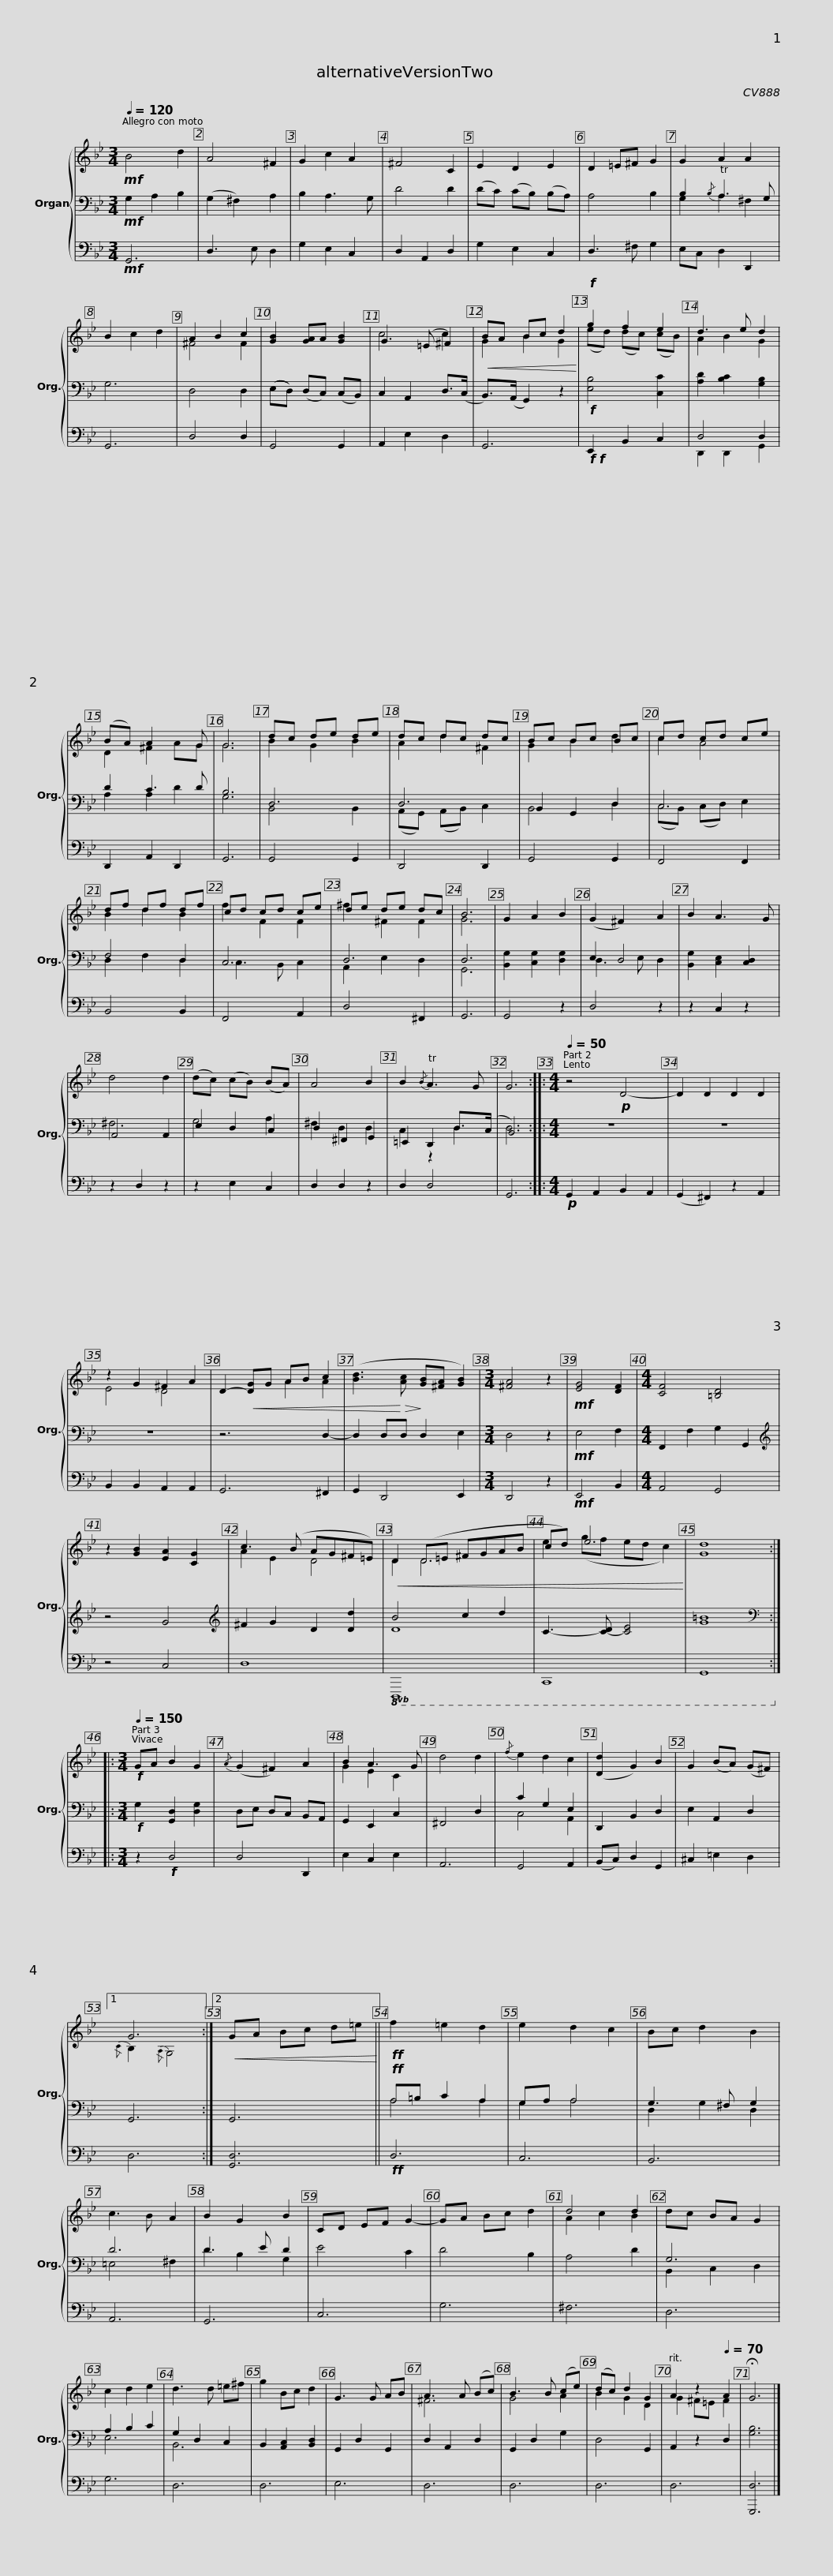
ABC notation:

X:1
%%score { ( 1 5 ) | ( 2 4 ) | ( 3 6 ) }
L:1/8
Q:1/4=120
M:3/4
I:linebreak $
K:Bb
V:1 treble
V:5 treble
V:2 bass
V:4 bass
V:3 bass
V:6 bass
V:1
!mf! B4 d2 | A4 ^F2 | G2 c2 A2 | ^F4 C2 | E2 D2 E2 | %5
 D2 =E^F G2 | G2 A2 A2 | B2 c2 d2 |$ A2 B2 c2 | [GB]2 [GA]A [GB]2 | %10
 G3 (=E ^F2) |!<(! BA Bc d2!<)! |!f! g2 f2 e2 | d3 e d2 | (BA) A2 x G |$ %15
 G6 | dc de de | dc dc dc | Bc Bc Bc | cd cd ce | %20
 df df df | cd cd ce |$ de de dc | B6 | G2 A2 B2 | %25
 (G2 ^F2) A2 | B2 A3 G | d4 d2 | (dc) (cB) (BA) | A4 B2 |$ %30
 B2{/B} TA3 G | G6 ::[M:4/4][Q:1/4=50][Q:1/4=50] z4!p! D4- | D2 D2 D2 D2 | z2 G2 ^F2 A2 | %35
 D2-!<(! [DG]G AB c2 | ([Bd]3!<)!!>(! [Ac]!>)! [GB][^FA] [GB]2) |$[M:3/4] [^FA]4 z2 |!mf! [EG]4 [DF]2 |[M:4/4] [CF]4 [=B,D]4 | %40
 z2 [GB]2 [EA]2 [CG]2 | c3 (B AG^F=E) |!<(! D2 (D=E ^FGAB |$ cd) e6!<)! | [Gd]8 :: %45
[M:3/4][Q:1/4=120][Q:1/4=150]!f! GA B2 G2 |{/A} (G2 ^F2) A2 | B2 A3 G | d4 d2 |{/f} e2 d2 c2 |$ %50
 ([Dd]2 G2) B2 | G2 (BA) (G^F) |1 G6 :|2!<(! GA Bc d=e!<)! ||!ff! f2 =e2 d2 | %55
 e2 d2 c2 | Bc d2 B2 | c3 B A2 |$ B2 G2 B2 | CD EF G2- | %60
 GA Bc d2 | d4 d2 | dc BA G2 | c2 d2 e2 | d3 d =e^f | %65
 g2 Bc d2 |$ G3 G AB | A3 A (Bc) | B3 B (ce) | (dc) d2 G2 | %70
 A2 z2[Q:1/4=100][Q:1/4=70] A2 | !fermata!G6 |] %72
V:2
!mf! G,2 A,2 B,2 | (G,2 ^F,2) A,2 | B,2 A,3 G, | D4 D2 | (DC) (CB,) (B,A,) | %5
 A,4 B,2 | B,2{/B,} TA,3 G, | G,6 |$ D,4 D,2 | ((E,D,)) (D,C,) (C,B,,) | %10
 C,2 A,,2 D,>(C, | B,,>)(A,, G,,2) z2 |!f! [E,B,]4 [C,C]2 | [A,D]2 [B,C]2 [G,B,]2 | D2 C3 D |$ %15
 B,6 | D,6 | D,6 | B,,2 G,,2 D,2 | C,6 | %20
 F,4 D,2 | C,6 |$ D,6 | D,6 | [B,,G,]2 [C,G,]2 [D,G,]2 | %25
 E,2 D,4 | [B,,G,]2 [C,E,]2 [C,D,]2 | A,,4 A,,2 | E,2 D,2 C,2 | D,2 ^F,,2 G,,2 |$ %30
 =E,,2 D,,2 D,>(C, | B,,6) ::[M:4/4] z8 | z8 | z8 | %35
 z6 D,2- | D,2 D,D, D,2 E,2 |$[M:3/4] D,4 z2 |!mf! E,4 F,2 |[M:4/4] F,,2 F,2 G,2 G,,2 | %40
[K:treble] z4 G4 |[K:treble] ^F2 G2 D2 [Dd]2 | B4 c2 d2 |$ C3- [C-D] [CE]4 | G8 :: %45
[M:3/4][K:bass]!f! G,2 [G,,D,]2 [D,G,]2 | D,E, D,C, B,,A,, | G,,2 E,,2 C,2 | ^F,,4 D,2 | C2 G,2 E,2 |$ %50
 D,,2 B,,2 D,2 | E,2 A,,2 D,2 |1 G,,6 :|2 G,,6 ||!ff! A,=B, C2 A,2 | %55
 G,A, A,4 | G,3 ^F, G,2 | D6 |$ D3 E D2 | E4 C2 | %60
 D4 B,2 | A,4 D2 | G,6 | A,2 B,2 C2 | G,2 D,2 C,2 | %65
 B,,2 [A,,C,]2 [B,,D,]2 |$ G,,2 D,2 G,,2 | D,2 A,,2 D,2 | G,,2 D,2 G,2 | D,4 G,,2 | %70
 A,,2 z2 D,2 | [G,B,]6 |] %72
V:3
!mf! G,,6 | D,3 E, D,2 | G,2 E,2 C,2 | D,2 A,,2 D,2 | G,2 E,2 C,2 | %5
 D,3 ^F, G,2 | E,C, D,2 D,,2 | G,,6 |$ D,4 D,2 | G,,4 G,,2 | %10
 A,,2 E,2 D,2 | G,,6 |!f!!f! E,,2 B,,2 C,2 | D,4 D,2 | D,,2 A,,2 D,,2 |$ %15
 G,,6 | G,,4 G,,2 | D,,4 D,,2 | G,,4 G,,2 | F,,4 F,,2 | %20
 B,,4 B,,2 | F,,4 A,,2 |$ D,4 ^F,,2 | G,,6 | G,,4 z2 | %25
 D,4 z2 | z2 C,2 z2 | z2 D,2 z2 | z2 E,2 C,2 | D,2 D,2 z2 |$ %30
 D,2 D,4 | G,,6 ::[M:4/4]!p! G,,2 A,,2 B,,2 A,,2 | (G,,2 ^F,,2) z2 A,,2 | B,,2 B,,2 A,,2 A,,2 | %35
 G,,6 ^F,,2 | G,,2 D,,4 E,,2 |$[M:3/4] D,,4 z2 |!mf! E,,4 B,,2 |[M:4/4] A,,4 G,,4 | %40
 z4 C,4 | D,8 |!8vb(! D,,,8 |$ C,,,8 | G,,,8!8vb)! :: %45
[M:3/4] z2!f! D,4 | D,4 D,,2 | E,2 C,2 E,2 | A,,6 | G,,4 A,,2 |$ %50
 (B,,C,) D,2 G,,2 | ^C,2 =E,2 D,2 |1 D,6 :|2 [G,,D,]6 ||!ff! D,6 | %55
 C,6 | B,,6 | A,,6 |$ G,,6 | C,6 | %60
 G,6 | ^F,6 | D,6 | G,6 | D,6 | %65
 D,6 |$ E,6 | D,6 | D,6 | D,6 | %70
 D,6 | [G,,,D,]6 |] %72
V:4
 x6 | x6 | x6 | x6 | x6 | %5
 x6 | G,2 A,2 ^F,2 | x6 |$ x6 | x6 | %10
 x6 | x6 | x6 | x6 | A,2 A,2 D2 |$ %15
 G,6 | B,,4 B,,2 | (A,,G,,) (A,,B,,) C,2 | B,,4 D,2 | (C,B,,) (C,D,) E,2 | %20
 D,2 F,2 D,2 | C,3 B,, C,2 |$ A,,2 E,2 D,2 | G,,6 | x6 | %25
 D,3 E, D,2 | x6 | ^F,6 | G,4 A,2 | ^F,2 D,2 D,2 |$ %30
 C,2 z2 D,2 | D,6 ::[M:4/4] x8 | x8 | x8 | %35
 x8 | x8 |$[M:3/4] x6 | x6 |[M:4/4] x8 | %40
[K:treble] x8 |[K:treble] x8 | D8 |$ x8 | =B8 :: %45
[M:3/4][K:bass] x6 | x6 | x6 | x6 | C,4 A,,2 |$ %50
 x6 | x6 |1 x6 :|2 x6 || A,4 A,2 | %55
 G,2 A,4 | D,2 G,2 D,2 | =E,4 ^F,2 |$ D2 B,2 G,2 | x6 | %60
 x6 | x6 | B,,2 C,2 D,2 | E,6 | B,,6 | %65
 x6 |$ x6 | x6 | x6 | x6 | %70
 x6 | x6 |] %72
V:5
 x6 | x6 | x6 | x6 | x6 | %5
 x6 | x6 | x6 |$ ^F4 F2 | x6 | %10
 c4 c2 | G2 B2 G2 | (ed) (dc) (cB) | A2 B2 G2 | D2 ^F2 AG |$ %15
 G6 | B2 G2 B2 | A2 d2 ^F2 | G2 B2 d2 | c2 A4 | %20
 B2 d2 B2 | f2 F2 F2 |$ ^f2 ^F2 F2 | G6 | x6 | %25
 x6 | x6 | x6 | x6 | x6 |$ %30
 x6 | x6 ::[M:4/4] x8 | x8 | E4 D4 | %35
 x2 x2 A2 A2 | x8 |$[M:3/4] x6 | x6 |[M:4/4] x8 | %40
 x8 | A2 E2 D4 | D2 D6 |$ e2 (gf ed c2) | x8 :: %45
[M:3/4] x6 | x6 | G2 E2 C2 | x6 | x6 |$ %50
 x6 | x6 |1{/C} B,2{/A,} G,4 :|2 x6 || x6 | %55
 x6 | x6 | x6 |$ x6 | x6 | %60
 x6 | A2 c2 B2 | x6 | x6 | x6 | %65
 x6 |$ x6 | ^F6 | G4 A2 | B2 G2 D2 | %70
 G2 ^F=E F2 | x6 |] %72
V:6
 x6 | x6 | x6 | x6 | x6 | %5
 x6 | x6 | x6 |$ x6 | x6 | %10
 x6 | x6 | x6 | D,,2 D,,2 G,,2 | x6 |$ %15
 x6 | x6 | x6 | x6 | x6 | %20
 x6 | x6 |$ x6 | x6 | x6 | %25
 x6 | x6 | x6 | x6 | x6 |$ %30
 x6 | x6 ::[M:4/4] x8 | x8 | x8 | %35
 x8 | x8 |$[M:3/4] x6 | x6 |[M:4/4] x8 | %40
 x8 | x8 |!8vb(! x8 |$ x8 | x8!8vb)! :: %45
[M:3/4] x6 | x6 | x6 | x6 | x6 |$ %50
 x6 | x6 |1 x6 :|2 x6 || x6 | %55
 x6 | x6 | x6 |$ x6 | x6 | %60
 x6 | x6 | x6 | x6 | x6 | %65
 x6 |$ x6 | x6 | x6 | x6 | %70
 x6 | x6 |] %72
